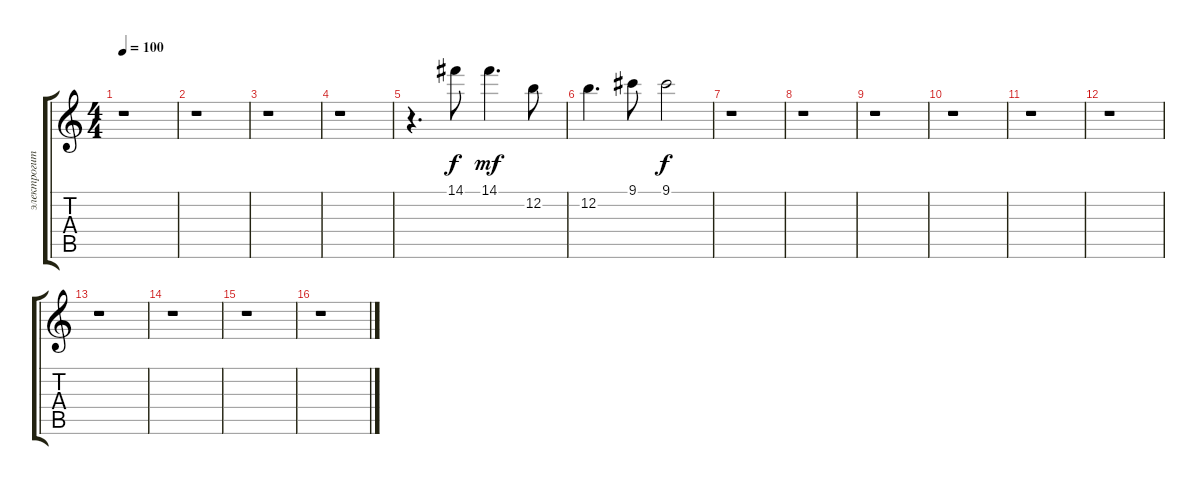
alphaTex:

\track ("электрогитара" "электрогит") {instrument overdrivenguitar}
\staff {score tabs}
\tuning (E4 B3 G3 D3 A2 E2) {hide}
\ts (4 4)
\tempo 100
\clef g2
\ks c
r.1{dy f} |
r.1 |
r.1 |
r.1 |
r.4{d} 14.1.8 14.1.4{d dy mf} 12.2.8 |
12.2.4{d} 9.1.8 9.1.2{dy f} |
r.1 |
r.1 |
r.1 |
r.1 |
r.1 |
r.1 |
r.1 |
r.1 |
r.1 |
r.1
